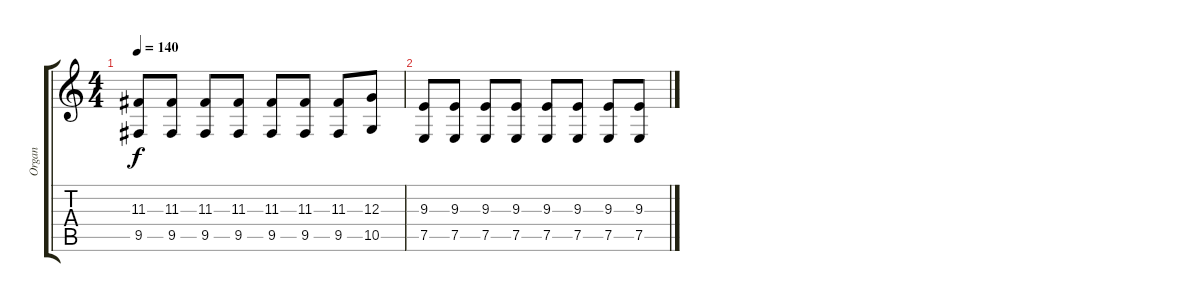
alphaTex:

\track ("Organ" "Organ") {instrument churchorgan}
\staff {score tabs}
\tuning (E4 B3 G3 D3 A2 E2) {hide}
\ts (4 4)
\tempo 140
\clef g2
\ks c
(11.3 9.5).8{dy f} (11.3 9.5).8 (11.3 9.5).8 (11.3 9.5).8 (11.3 9.5).8 (11.3 9.5).8 (11.3 9.5).8 (12.3 10.5).8 |
(9.3 7.5).8 (9.3 7.5).8 (9.3 7.5).8 (9.3 7.5).8 (9.3 7.5).8 (9.3 7.5).8 (9.3 7.5).8 (9.3 7.5).8
